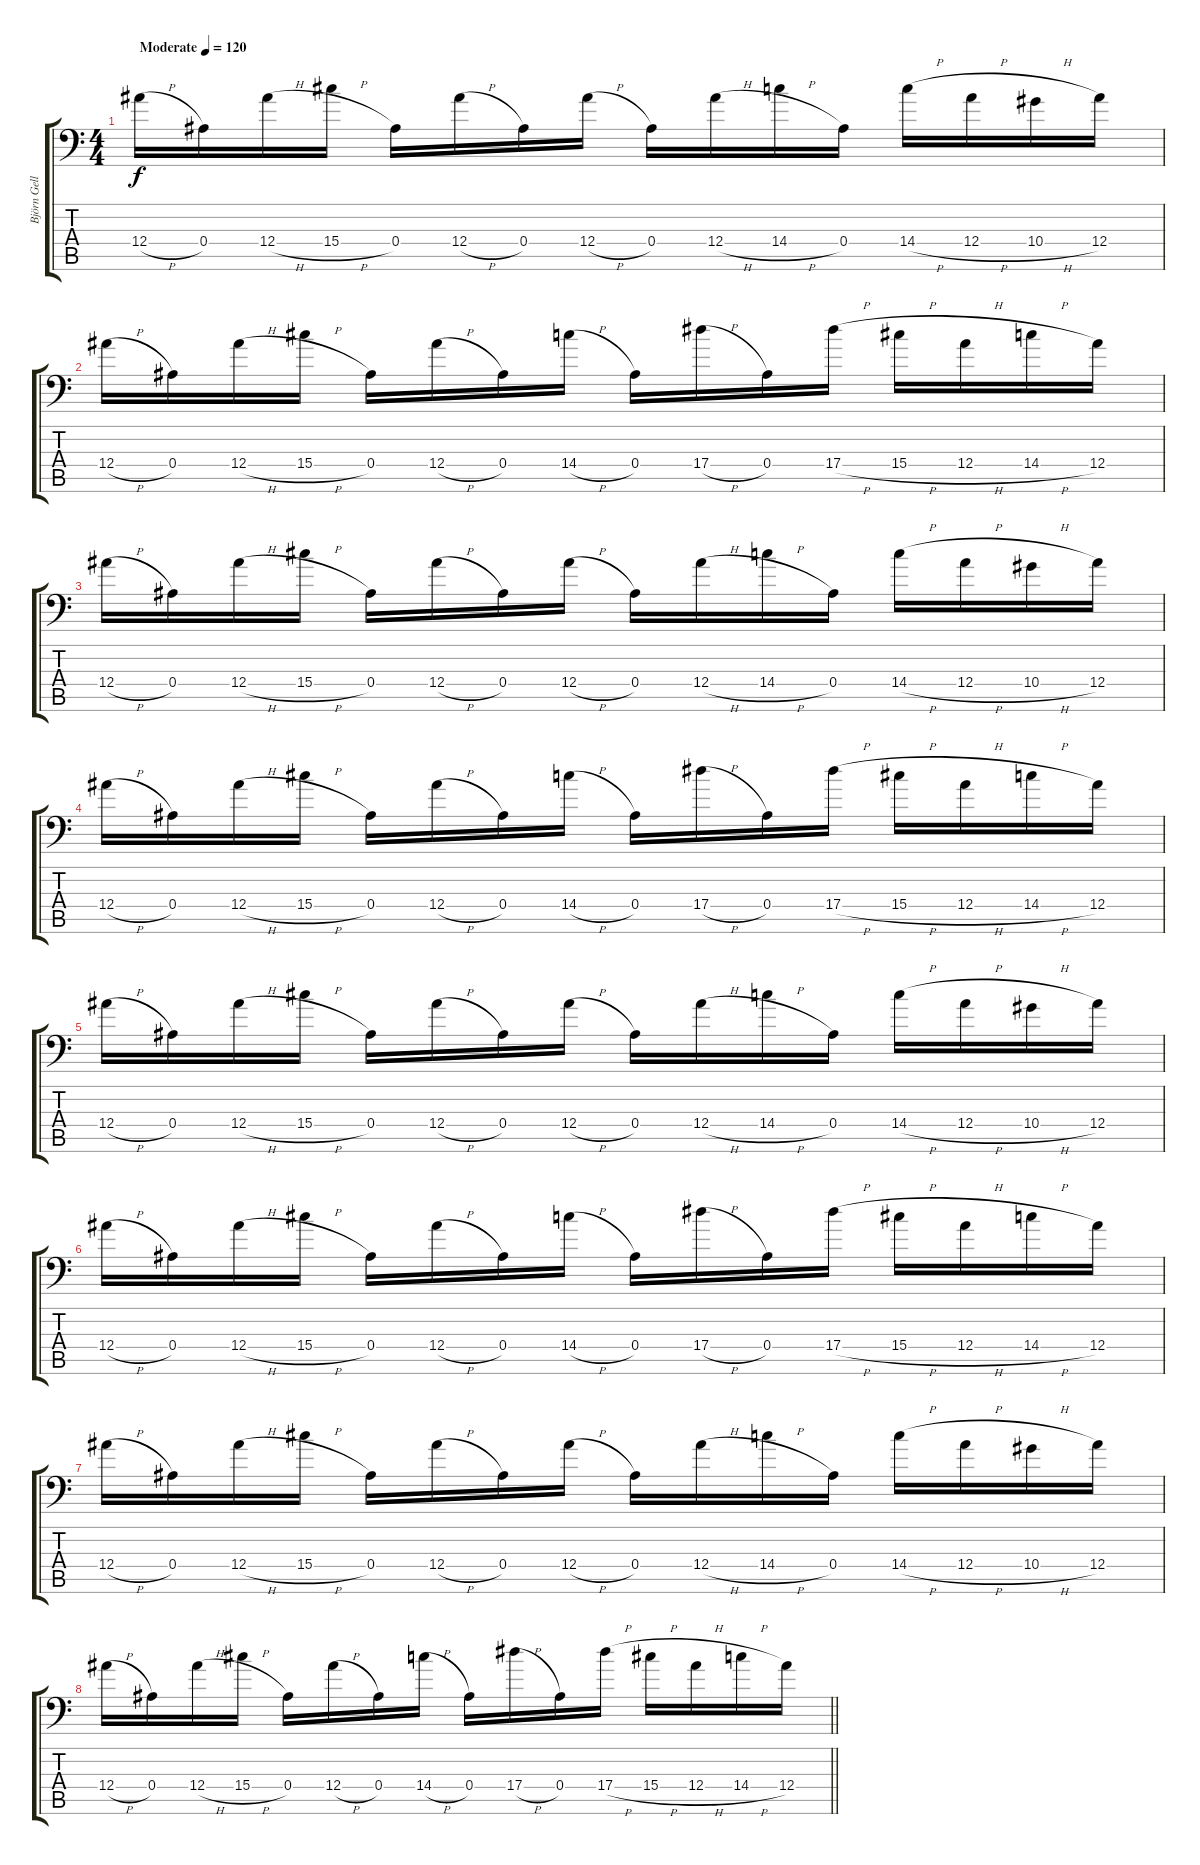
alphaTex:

\track ("Björn Gellotte" "Björn Gell") {instrument distortionguitar}
\staff {score tabs}
\tuning (C4 G3 Eb3 Bb2 F2 Bb1) {hide}
\ts (4 4)
\tempo (120 "Moderate")
\clef f4
\ks c
12.4{h}.16{dy f instrument distortionguitar} 0.4.16 12.4{h}.16 15.4{h}.16 0.4.16 12.4{h}.16 0.4.16 12.4{h}.16 0.4.16 12.4{h}.16 14.4{h}.16 0.4.16 14.4{h}.16 12.4{h}.16 10.4{h}.16 12.4.16 |
12.4{h}.16 0.4.16 12.4{h}.16 15.4{h}.16 0.4.16 12.4{h}.16 0.4.16 14.4{h}.16 0.4.16 17.4{h}.16 0.4.16 17.4{h}.16 15.4{h}.16 12.4{h}.16 14.4{h}.16 12.4.16 |
12.4{h}.16 0.4.16 12.4{h}.16 15.4{h}.16 0.4.16 12.4{h}.16 0.4.16 12.4{h}.16 0.4.16 12.4{h}.16 14.4{h}.16 0.4.16 14.4{h}.16 12.4{h}.16 10.4{h}.16 12.4.16 |
12.4{h}.16 0.4.16 12.4{h}.16 15.4{h}.16 0.4.16 12.4{h}.16 0.4.16 14.4{h}.16 0.4.16 17.4{h}.16 0.4.16 17.4{h}.16 15.4{h}.16 12.4{h}.16 14.4{h}.16 12.4.16 |
12.4{h}.16 0.4.16 12.4{h}.16 15.4{h}.16 0.4.16 12.4{h}.16 0.4.16 12.4{h}.16 0.4.16 12.4{h}.16 14.4{h}.16 0.4.16 14.4{h}.16 12.4{h}.16 10.4{h}.16 12.4.16 |
12.4{h}.16 0.4.16 12.4{h}.16 15.4{h}.16 0.4.16 12.4{h}.16 0.4.16 14.4{h}.16 0.4.16 17.4{h}.16 0.4.16 17.4{h}.16 15.4{h}.16 12.4{h}.16 14.4{h}.16 12.4.16 |
12.4{h}.16 0.4.16 12.4{h}.16 15.4{h}.16 0.4.16 12.4{h}.16 0.4.16 12.4{h}.16 0.4.16 12.4{h}.16 14.4{h}.16 0.4.16 14.4{h}.16 12.4{h}.16 10.4{h}.16 12.4.16 |
\barLineRight lightlight
12.4{h}.16 0.4.16 12.4{h}.16 15.4{h}.16 0.4.16 12.4{h}.16 0.4.16 14.4{h}.16 0.4.16 17.4{h}.16 0.4.16 17.4{h}.16 15.4{h}.16 12.4{h}.16 14.4{h}.16 12.4.16
